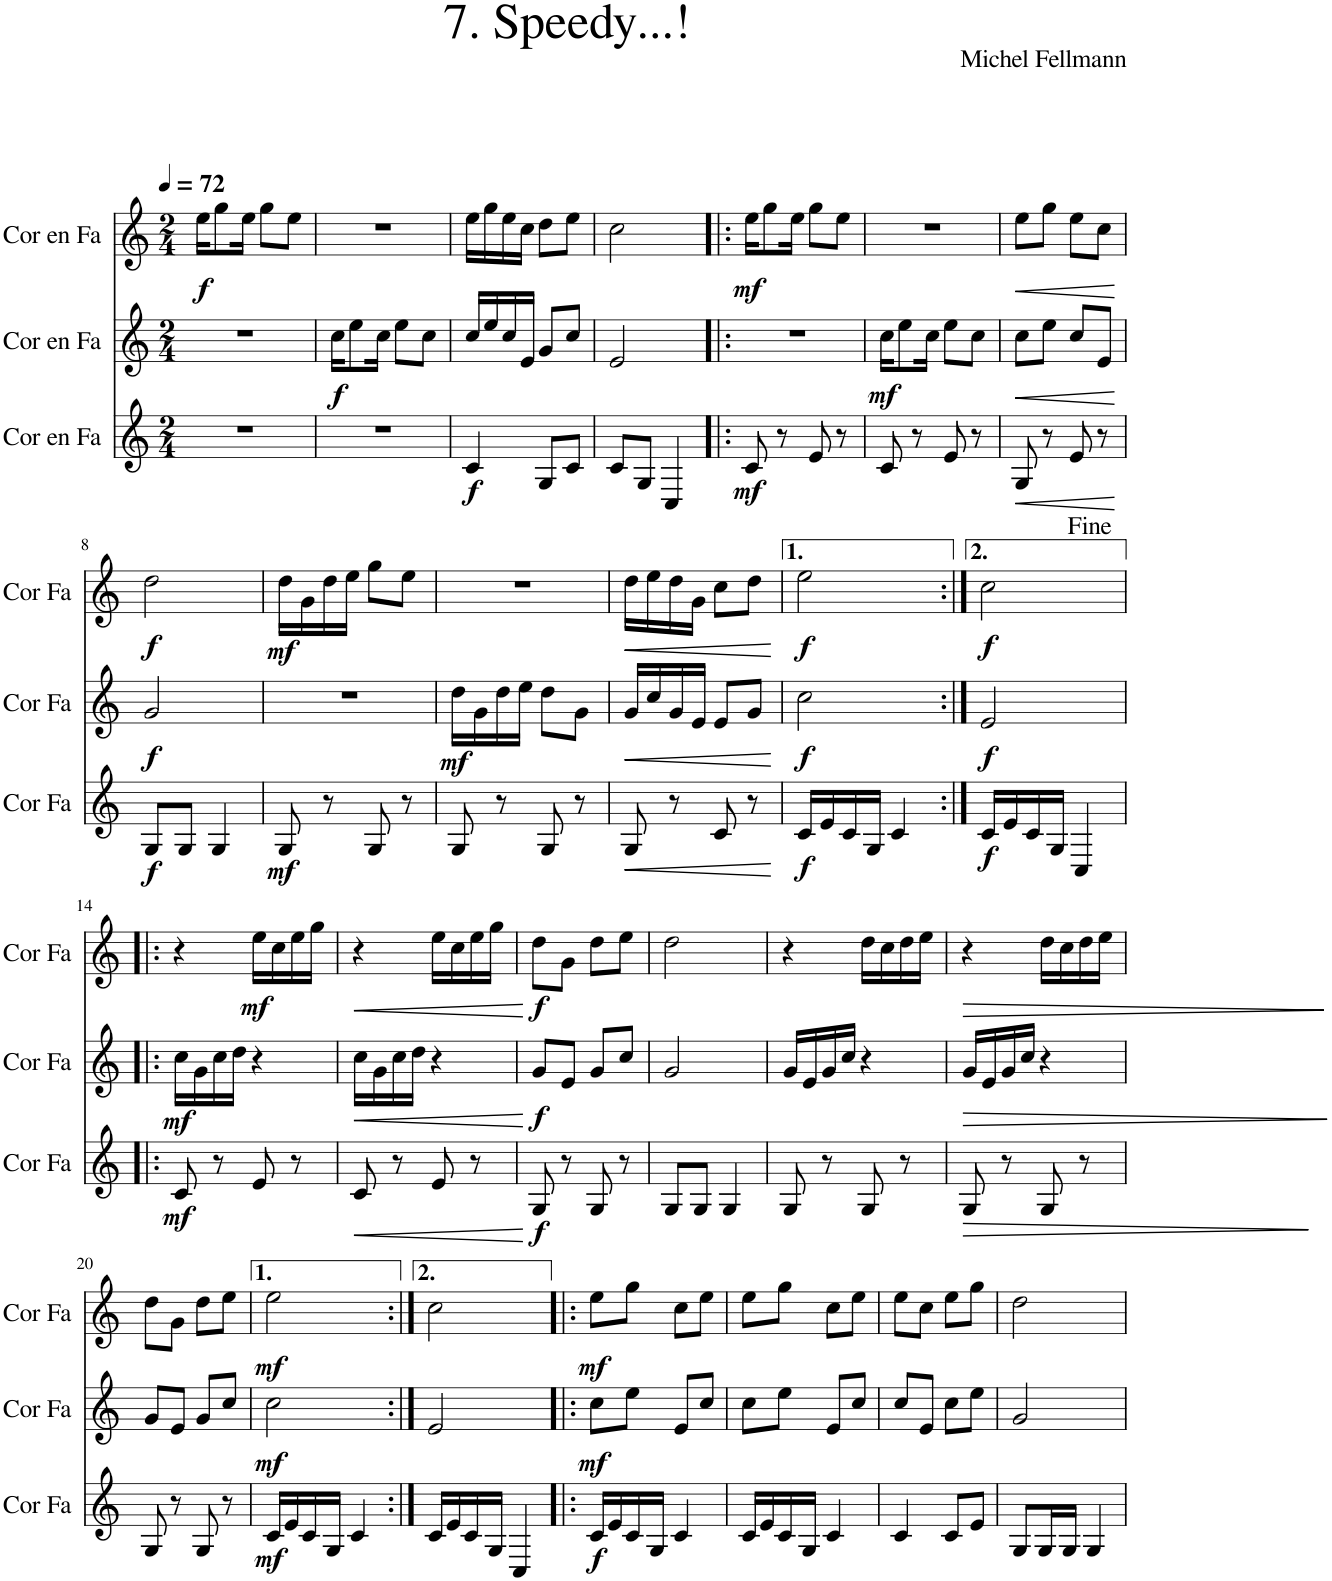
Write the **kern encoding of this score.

**kern	**dynam	**kern	**dynam	**kern	**dynam
*part3	*part3	*part2	*part2	*part1	*part1
*staff3	*staff3	*staff2	*staff2	*staff1	*staff1
*I"Cor en Fa	*	*I"Cor en Fa	*	*I"Cor en Fa	*
*I'Cor Fa	*	*I'Cor Fa	*	*I'Cor Fa	*
*clefG2	*	*clefG2	*	*clefG2	*
*Trd4c7	*	*Trd4c7	*	*Trd4c7	*
*k[]	*	*k[]	*	*k[]	*
*M2/4	*	*M2/4	*	*M2/4	*
*MM72	*	*MM72	*	*MM72	*
=1	=1	=1	=1	=1	=1
!	!	!	!	!	!LO:DY:b
2r	.	2r	.	16ee\KL	f
.	.	.	.	8gg\	.
.	.	.	.	16ee\Jk	.
.	.	.	.	8gg\L	.
.	.	.	.	8ee\J	.
=2	=2	=2	=2	=2	=2
!	!	!	!LO:DY:b	!	!
2r	.	16cc\KL	f	2r	.
.	.	8ee\	.	.	.
.	.	16cc\Jk	.	.	.
.	.	8ee\L	.	.	.
.	.	8cc\J	.	.	.
=3	=3	=3	=3	=3	=3
!	!LO:DY:b	!	!	!	!
4c/	f	16cc/LL	.	16ee\LL	.
.	.	16ee/	.	16gg\	.
.	.	16cc/	.	16ee\	.
.	.	16e/JJ	.	16cc\JJ	.
8G/L	.	8g/L	.	8dd\L	.
8c/J	.	8cc/J	.	8ee\J	.
=4	=4	=4	=4	=4	=4
8c/L	.	2e/	.	2cc\	.
8G/J	.	.	.	.	.
4C/	.	.	.	.	.
=5!|:	=5!|:	=5!|:	=5!|:	=5!|:	=5!|:
!	!LO:DY:b	!	!	!	!LO:DY:b
8c/	mf	2r	.	16ee\KL	mf
.	.	.	.	8gg\	.
8r	.	.	.	.	.
.	.	.	.	16ee\Jk	.
8e/	.	.	.	8gg\L	.
8r	.	.	.	8ee\J	.
=6	=6	=6	=6	=6	=6
!	!	!	!LO:DY:b	!	!
8c/	.	16cc\KL	mf	2r	.
.	.	8ee\	.	.	.
8r	.	.	.	.	.
.	.	16cc\Jk	.	.	.
8e/	.	8ee\L	.	.	.
8r	.	8cc\J	.	.	.
=7	=7	=7	=7	=7	=7
!	!LO:HP:b	!	!LO:HP:b	!	!LO:HP:b
8G/	<	8cc\L	<	8ee\L	<
8r	.	8ee\J	.	8gg\J	.
8e/	.	8cc/L	.	8ee\L	.
8r	.	8e/J	.	8cc\J	.
.	[	.	[	.	[
!!LO:LB:g=z
=8	=8	=8	=8	=8	=8
!	!LO:DY:b	!	!LO:DY:b	!	!LO:DY:b
8G/L	f	2g/	f	2dd\	f
8G/J	.	.	.	.	.
4G/	.	.	.	.	.
=9	=9	=9	=9	=9	=9
!	!LO:DY:b	!	!	!	!LO:DY:b
8G/	mf	2r	.	16dd\LL	mf
.	.	.	.	16g\	.
8r	.	.	.	16dd\	.
.	.	.	.	16ee\JJ	.
8G/	.	.	.	8gg\L	.
8r	.	.	.	8ee\J	.
=10	=10	=10	=10	=10	=10
!	!	!	!LO:DY:b	!	!
8G/	.	16dd\LL	mf	2r	.
.	.	16g\	.	.	.
8r	.	16dd\	.	.	.
.	.	16ee\JJ	.	.	.
8G/	.	8dd\L	.	.	.
8r	.	8g\J	.	.	.
=11	=11	=11	=11	=11	=11
!	!LO:HP:b	!	!LO:HP:b	!	!LO:HP:b
8G/	<	16g/LL	<	16dd\LL	<
.	.	16cc/	.	16ee\	.
8r	.	16g/	.	16dd\	.
.	.	16e/JJ	.	16g\JJ	.
8c/	.	8e/L	.	8cc\L	.
8r	.	8g/J	.	8dd\J	.
.	[	.	[	.	[
=12	=12	=12	=12	=12	=12
!	!LO:DY:b	!	!LO:DY:b	!	!LO:DY:b
16c/LL	f	2cc\	f	2ee\	f
16e/	.	.	.	.	.
16c/	.	.	.	.	.
16G/JJ	.	.	.	.	.
4c/	.	.	.	.	.
=13:|!	=13:|!	=13:|!	=13:|!	=13:|!	=13:|!
!	!LO:DY:b	!	!LO:DY:b	!	!LO:DY:b
16c/LL	f	2e/	f	2cc\	f
16e/	.	.	.	.	.
16c/	.	.	.	.	.
16G/JJ	.	.	.	.	.
4C/	.	.	.	.	.
!!LO:LB:g=z
=14!|:	=14!|:	=14!|:	=14!|:	=14!|:	=14!|:
!	!LO:DY:b	!	!LO:DY:b	!	!
8c/	mf	16cc\LL	mf	4r	.
.	.	16g\	.	.	.
8r	.	16cc\	.	.	.
.	.	16dd\JJ	.	.	.
!	!	!	!	!	!LO:DY:b
8e/	.	4r	.	16ee\LL	mf
.	.	.	.	16cc\	.
8r	.	.	.	16ee\	.
.	.	.	.	16gg\JJ	.
=15	=15	=15	=15	=15	=15
!	!LO:HP:b	!	!LO:HP:b	!	!LO:HP:b
8c/	<	16cc\LL	<	4r	<
.	.	16g\	.	.	.
8r	.	16cc\	.	.	.
.	.	16dd\JJ	.	.	.
8e/	.	4r	.	16ee\LL	.
.	.	.	.	16cc\	.
8r	.	.	.	16ee\	.
.	.	.	.	16gg\JJ	.
.	[	.	[	.	[
=16	=16	=16	=16	=16	=16
!	!LO:DY:b	!	!LO:DY:b	!	!LO:DY:b
8G/	f	8g/L	f	8dd\L	f
8r	.	8e/J	.	8g\J	.
8G/	.	8g/L	.	8dd\L	.
8r	.	8cc/J	.	8ee\J	.
=17	=17	=17	=17	=17	=17
8G/L	.	2g/	.	2dd\	.
8G/J	.	.	.	.	.
4G/	.	.	.	.	.
=18	=18	=18	=18	=18	=18
8G/	.	16g/LL	.	4r	.
.	.	16e/	.	.	.
8r	.	16g/	.	.	.
.	.	16cc/JJ	.	.	.
8G/	.	4r	.	16dd\LL	.
.	.	.	.	16cc\	.
8r	.	.	.	16dd\	.
.	.	.	.	16ee\JJ	.
=19	=19	=19	=19	=19	=19
!	!LO:HP:b	!	!LO:HP:b	!	!LO:HP:b
8G/	>	16g/LL	>	4r	>
.	.	16e/	.	.	.
8r	.	16g/	.	.	.
.	.	16cc/JJ	.	.	.
8G/	.	4r	.	16dd\LL	.
.	.	.	.	16cc\	.
8r	.	.	.	16dd\	.
.	.	.	.	16ee\JJ	.
.	]	.	]	.	]
!!LO:LB:g=z
=20	=20	=20	=20	=20	=20
8G/	.	8g/L	.	8dd\L	.
8r	.	8e/J	.	8g\J	.
8G/	.	8g/L	.	8dd\L	.
8r	.	8cc/J	.	8ee\J	.
=21	=21	=21	=21	=21	=21
!	!LO:DY:b	!	!LO:DY:b	!	!LO:DY:b
16c/LL	mf	2cc\	mf	2ee\	mf
16e/	.	.	.	.	.
16c/	.	.	.	.	.
16G/JJ	.	.	.	.	.
4c/	.	.	.	.	.
=22:|!	=22:|!	=22:|!	=22:|!	=22:|!	=22:|!
16c/LL	.	2e/	.	2cc\	.
16e/	.	.	.	.	.
16c/	.	.	.	.	.
16G/JJ	.	.	.	.	.
4C/	.	.	.	.	.
=23!|:	=23!|:	=23!|:	=23!|:	=23!|:	=23!|:
!	!LO:DY:b	!	!LO:DY:b	!	!LO:DY:b
16c/LL	f	8cc\L	mf	8ee\L	mf
16e/	.	.	.	.	.
16c/	.	8ee\J	.	8gg\J	.
16G/JJ	.	.	.	.	.
4c/	.	8e/L	.	8cc\L	.
.	.	8cc/J	.	8ee\J	.
=24	=24	=24	=24	=24	=24
16c/LL	.	8cc\L	.	8ee\L	.
16e/	.	.	.	.	.
16c/	.	8ee\J	.	8gg\J	.
16G/JJ	.	.	.	.	.
4c/	.	8e/L	.	8cc\L	.
.	.	8cc/J	.	8ee\J	.
=25	=25	=25	=25	=25	=25
4c/	.	8cc/L	.	8ee\L	.
.	.	8e/J	.	8cc\J	.
8c/L	.	8cc\L	.	8ee\L	.
8e/J	.	8ee\J	.	8gg\J	.
=26	=26	=26	=26	=26	=26
8G/L	.	2g/	.	2dd\	.
16G/L	.	.	.	.	.
16G/JJ	.	.	.	.	.
4G/	.	.	.	.	.
=	=	=	=	=	=
*-	*-	*-	*-	*-	*-
